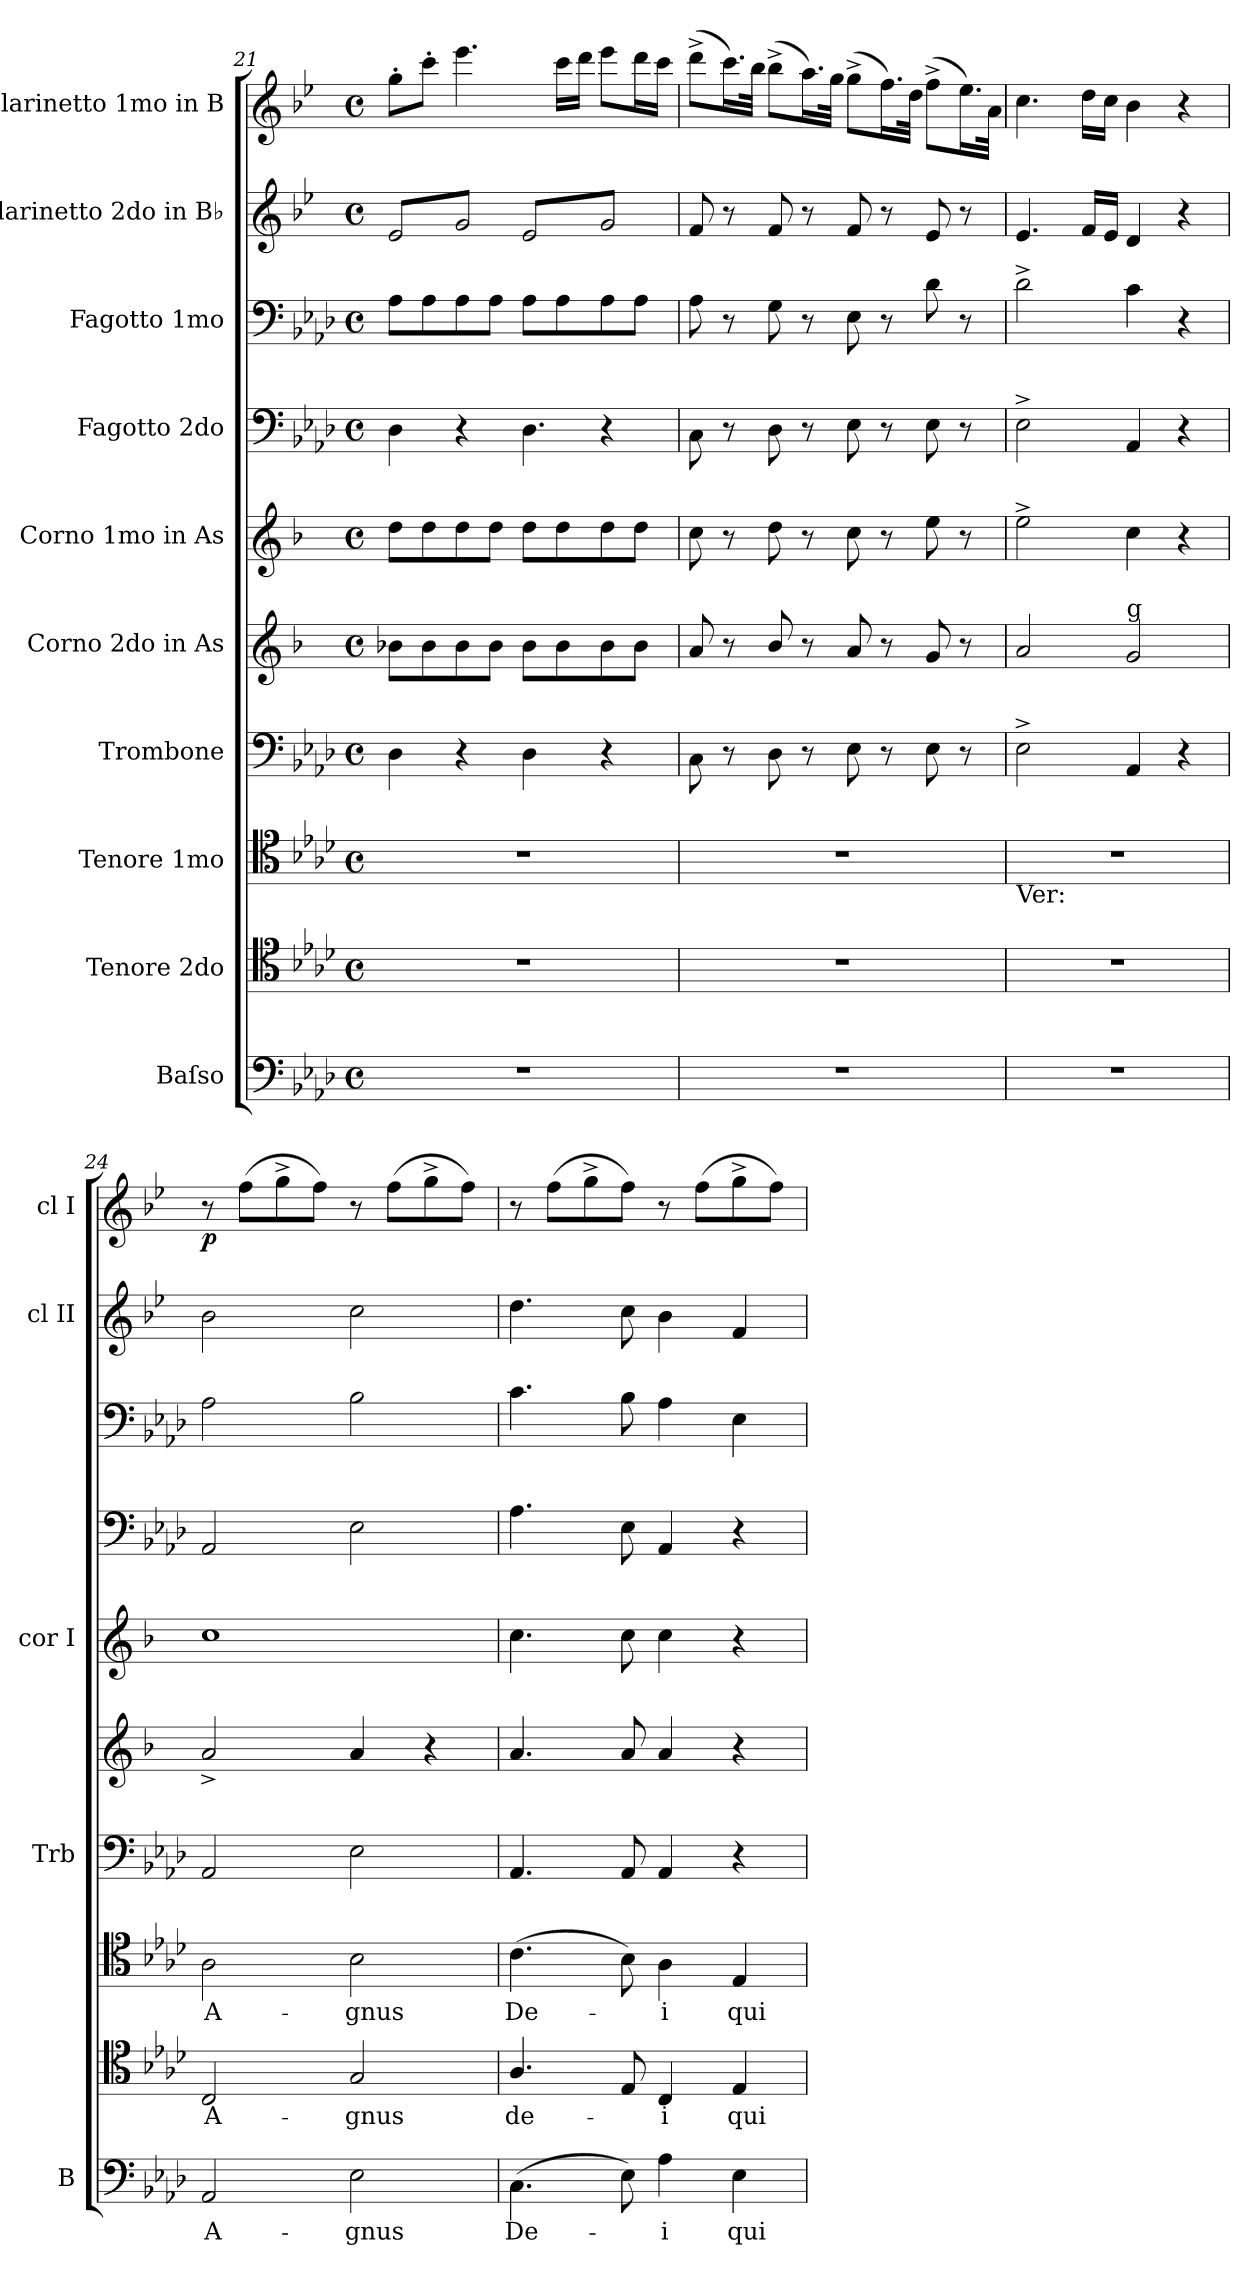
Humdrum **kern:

**kern	**text	**kern	**text	**kern	**text	**kern	**kern	**kern	**kern	**kern	**kern	**kern	**dynam
*part10	*part10	*part9	*part9	*part8	*part8	*part7	*part6	*part5	*part4	*part3	*part2	*part1	*part1
*staff10	*staff10	*staff9	*staff9	*staff8	*staff8	*staff7	*staff6	*staff5	*staff4	*staff3	*staff2	*staff1	*staff1
*I"Baſso	*	*I"Tenore 2do	*	*I"Tenore 1mo	*	*I"Trombone	*I"Corno 2do in As	*I"Corno 1mo in As	*I"Fagotto 2do	*I"Fagotto 1mo	*I"Clarinetto 2do in B♭	*I"Clarinetto 1mo in B	*
*I'B	*	*	*	*	*	*I'Trb	*	*I'cor I	*	*	*I'cl II	*I'cl I	*
*clefF4	*	*clefC4	*	*clefC4	*	*clefF4	*clefG2	*clefG2	*clefF4	*clefF4	*clefG2	*clefG2	*
*	*	*	*	*	*	*	*ITrd-2c-3	*ITrd-2c-3	*	*	*ITrd1c2	*ITrd1c2	*
*k[b-e-a-d-]	*	*k[b-e-a-d-]	*	*k[b-e-a-d-]	*	*k[b-e-a-d-]	*k[b-e-a-d-]	*k[b-e-a-d-]	*k[b-e-a-d-]	*k[b-e-a-d-]	*k[b-e-a-d-]	*k[b-e-a-d-]	*
*A-:	*	*A-:	*	*A-:	*	*A-:	*A-:	*A-:	*A-:	*A-:	*A-:	*A-:	*
*M4/4	*	*M4/4	*	*M4/4	*	*M4/4	*M4/4	*M4/4	*M4/4	*M4/4	*M4/4	*M4/4	*
*met(c)	*	*met(c)	*	*met(c)	*	*met(c)	*met(c)	*met(c)	*met(c)	*met(c)	*met(c)	*met(c)	*
=21	=21	=21	=21	=21	=21	=21	=21	=21	=21	=21	=21	=21	=21
*	*	*	*	*	*	*	*	*	*	*	*tremolo	*	*
1r	.	1r	.	1r	.	4D-\	8dd-X\L	8ff\L	4D-\	8A-\L	8d-/L	8ff'\L	.
.	.	.	.	.	.	.	8dd-\	8ff\	.	8A-\	8f/	8bb-'\J	.
.	.	.	.	.	.	4r	8dd-\	8ff\	4r	8A-\	8d-/	4.ddd-\	.
.	.	.	.	.	.	.	8dd-\J	8ff\J	.	8A-\J	8f/J	.	.
!	!	!	!	!	!	!	!	!	!LO:N:vis=4.	!	!	!	!
.	.	.	.	.	.	4D-\	8dd-\L	8ff\L	4D-\	8A-\L	8d-/L	.	.
.	.	.	.	.	.	.	8dd-\	8ff\	.	8A-\	8f/	16bb-\LL	.
.	.	.	.	.	.	.	.	.	.	.	.	16ccc\JJ	.
.	.	.	.	.	.	4r	8dd-\	8ff\	4r	8A-\	8d-/	8ddd-\L	.
.	.	.	.	.	.	.	8dd-\J	8ff\J	.	8A-\J	8f/J	16ccc\L	.
*	*	*	*	*	*	*	*	*	*	*	*Xtremolo	*	*
.	.	.	.	.	.	.	.	.	.	.	.	16bb-\JJ	.
=22	=22	=22	=22	=22	=22	=22	=22	=22	=22	=22	=22	=22	=22
1r	.	1r	.	1r	.	8C\	8cc/	8ee-\	8C\	8A-\	8e-/	(8ccc^\L	.
.	.	.	.	.	.	8r	8r	8r	8r	8r	8r	16.bb-\L)	.
.	.	.	.	.	.	.	.	.	.	.	.	32aa-\JJk	.
.	.	.	.	.	.	8D-\	8dd-/	8ff\	8D-\	8G\	8e-/	(8aa-^\L	.
.	.	.	.	.	.	8r	8r	8r	8r	8r	8r	16.gg\L)	.
.	.	.	.	.	.	.	.	.	.	.	.	32ff\JJk	.
.	.	.	.	.	.	8E-\	8cc/	8ee-\	8E-\	8E-\	8e-/	(8ff^\L	.
.	.	.	.	.	.	8r	8r	8r	8r	8r	8r	16.ee-\L)	.
.	.	.	.	.	.	.	.	.	.	.	.	32cc\JJk	.
.	.	.	.	.	.	8E-\	8b-/	8gg\	8E-\	8d-\	8d-/	(8ee-^\L	.
.	.	.	.	.	.	8r	8r	8r	8r	8r	8r	16.dd-\L)	.
.	.	.	.	.	.	.	.	.	.	.	.	32g\JJk	.
=23	=23	=23	=23	=23	=23	=23	=23	=23	=23	=23	=23	=23	=23
!	!	!	!	!LO:TX:b:t=Ver&colon;	!	!	!	!	!	!	!	!	!
1r	.	1r	.	1r	.	2E-^\	2cc/	2gg^\	2E-^<\	2d-^<\	4.d-/	4.b-\	.
.	.	.	.	.	.	.	.	.	.	.	16e-/LL	16cc\LL	.
.	.	.	.	.	.	.	.	.	.	.	16d-/JJ	16b-\JJ	.
!	!	!	!	!	!	!	!LO:TX:a:t=g	!	!	!	!	!	!
.	.	.	.	.	.	4AA-/	2b-/	4ee-\	4AA-/	4c\	4c/	4a-\	.
.	.	.	.	.	.	4r	.	4r	4r	4r	4r	4r	.
=24	=24	=24	=24	=24	=24	=24	=24	=24	=24	=24	=24	=24	=24
!	!	!	!	!	!	!	!	!	!	!	!	!	!LO:DY:b
2AA-/	A-	2C/	A-	2A-\	A-	2AA-/	2cc^/	1ee-	2AA-/	2A-\	2a-\	8r	p.
.	.	.	.	.	.	.	.	.	.	.	.	(8ee-\L	.
.	.	.	.	.	.	.	.	.	.	.	.	8ff^<\	.
.	.	.	.	.	.	.	.	.	.	.	.	8ee-\J)	.
2E-\	-gnus	2G/	-gnus	2B-\	-gnus	2E-\	4cc/	.	2E-\	2B-\	2b-\	8r	.
.	.	.	.	.	.	.	.	.	.	.	.	(8ee-\L	.
.	.	.	.	.	.	.	4r	.	.	.	.	8ff^<\	.
.	.	.	.	.	.	.	.	.	.	.	.	8ee-\J)	.
=25	=25	=25	=25	=25	=25	=25	=25	=25	=25	=25	=25	=25	=25
(4.C\	De-	4.A-/	de-	(4.c\	De-	4.AA-/	4.cc/	4.ee-\	4.A-\	4.c\	4.cc\	8r	.
.	.	.	.	.	.	.	.	.	.	.	.	(8ee-\L	.
.	.	.	.	.	.	.	.	.	.	.	.	8ff^<\	.
8E-\)	.	8E-/	.	8B-\)	.	8AA-/	8cc/	8ee-\	8E-\	8B-\	8b-\	8ee-\J)	.
4A-\	-i	4C/	-i	4A-\	-i	4AA-/	4cc/	4ee-\	4AA-/	4A-\	4a-\	8r	.
.	.	.	.	.	.	.	.	.	.	.	.	(8ee-\L	.
4E-\	qui	4E-/	qui	4E-/	qui	4r	4r	4r	4r	4E-\	4e-/	8ff^<\	.
.	.	.	.	.	.	.	.	.	.	.	.	8ee-\J)	.
=	=	=	=	=	=	=	=	=	=	=	=	=	=
*-	*-	*-	*-	*-	*-	*-	*-	*-	*-	*-	*-	*-	*-
